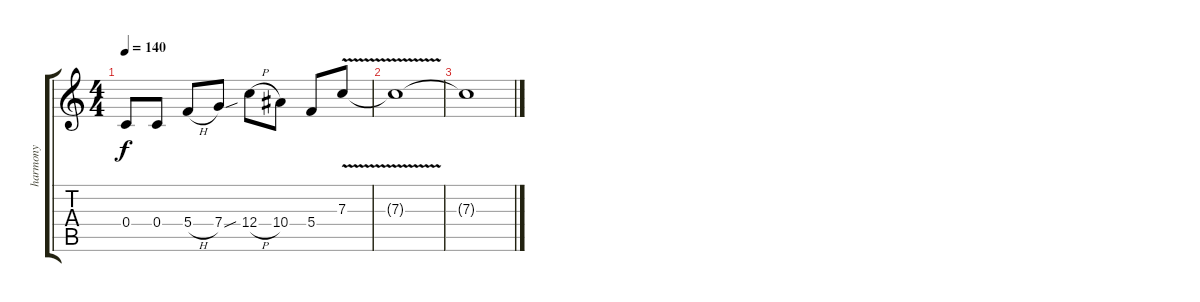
\track ("harmony" "harmony") {instrument overdrivenguitar}
\staff {score tabs}
\tuning (D4 A3 F3 C3 G2 C2) {hide}
\ts (4 4)
\tempo 140
\clef g2
\ks c
0.4{t}.8{dy f} 0.4.8 5.4{h}.8 7.4{sou}.8 12.4{h}.8 10.4.8 5.4.8 7.3{v}.8 |
7.3{t}.1 |
7.3{t}.1
